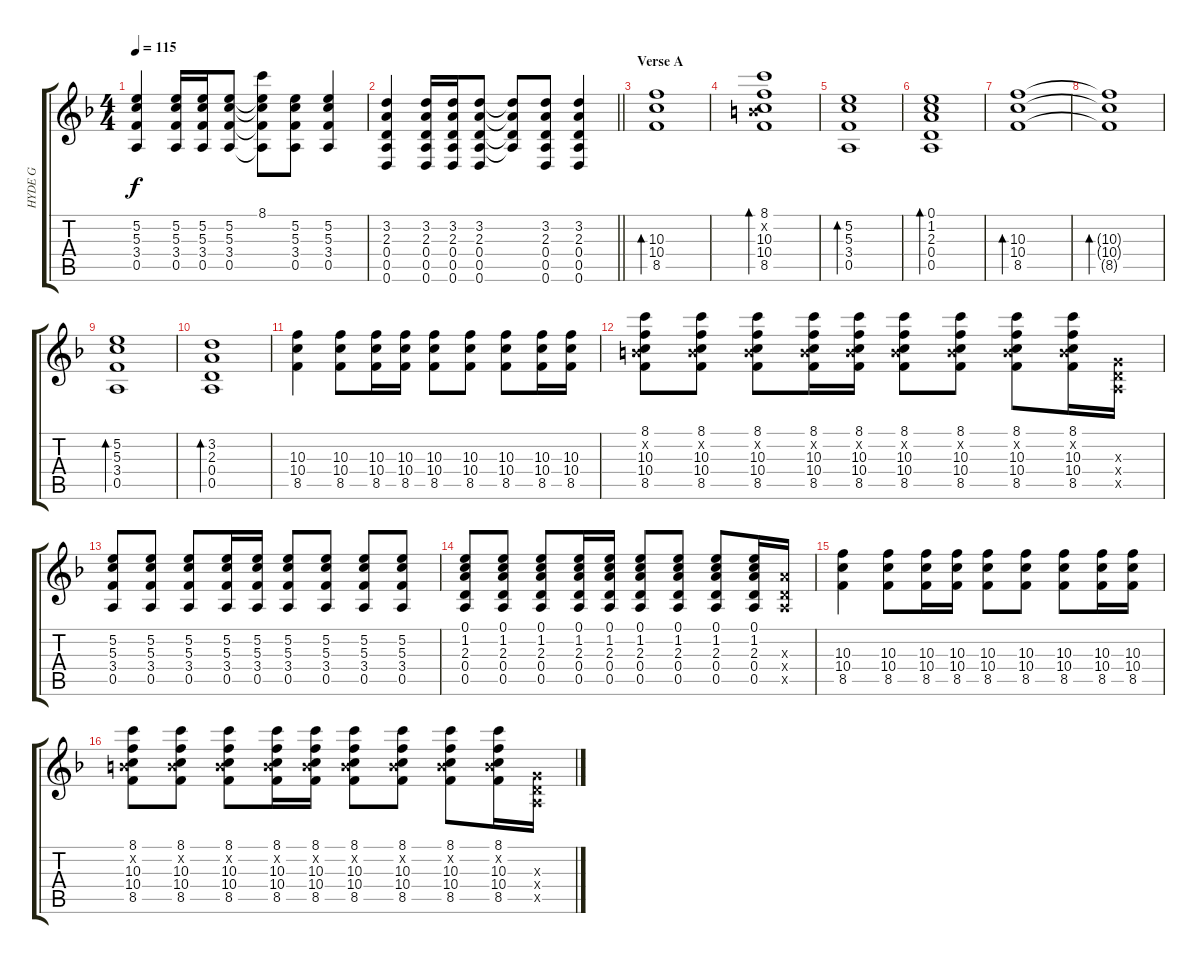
\track ("HYDE G" "HYDE G") {instrument overdrivenguitar}
\staff {score tabs}
\tuning (E4 B3 G3 D3 A2 D2) {hide}
\ts (4 4)
\tempo 115
\clef g2
\ks f
(5.2 5.3 3.4 0.5).4{dy f} (5.2 5.3 3.4 0.5).16 (5.2 5.3 3.4 0.5).16 (5.2 5.3 3.4 0.5).8 (8.1{t} 5.2{t} 5.3{t} 3.4{t} 0.5{t}).8 (5.2 5.3 3.4 0.5).8 (5.2 5.3 3.4 0.5).4 |
\barLineRight lightlight
(3.2 2.3 0.4 0.5 0.6).4 (3.2 2.3 0.4 0.5 0.6).16 (3.2 2.3 0.4 0.5 0.6).16 (3.2 2.3 0.4 0.5 0.6).8 (3.2{t} 2.3{t} 0.4{t} 0.5{t}).8 (3.2 2.3 0.4 0.5 0.6).8 (3.2 2.3 0.4 0.5 0.6).4 |
\section ("" "Verse A")
(10.3 10.4 8.5).1{bd 240} |
(8.1 0.2{x} 10.3 10.4 8.5).1{bd 240 instrument overdrivenguitar} |
(5.2 5.3 3.4 0.5).1{bd 240} |
(0.1 1.2 2.3 0.4 0.5).1{bd 240} |
(10.3 10.4 8.5).1{bd 240} |
(10.3{t} 10.4{t} 8.5{t}).1{bd 240} |
(5.2 5.3 3.4 0.5).1{bd 240} |
(3.2 2.3 0.4 0.5).1{bd 240} |
(10.3 10.4 8.5).4 (10.3 10.4 8.5).8 (10.3 10.4 8.5).16 (10.3 10.4 8.5).16 (10.3 10.4 8.5).8 (10.3 10.4 8.5).8 (10.3 10.4 8.5).8 (10.3 10.4 8.5).16 (10.3 10.4 8.5).16 |
(8.1 0.2{x} 10.3 10.4 8.5).8 (8.1 0.2{x} 10.3 10.4 8.5).8 (8.1 0.2{x} 10.3 10.4 8.5).8 (8.1 0.2{x} 10.3 10.4 8.5).16 (8.1 0.2{x} 10.3 10.4 8.5).16 (8.1 0.2{x} 10.3 10.4 8.5).8 (8.1 0.2{x} 10.3 10.4 8.5).8 (8.1 0.2{x} 10.3 10.4 8.5).8 (8.1 0.2{x} 10.3 10.4 8.5).16 (0.3{x} 0.4{x} 0.5{x}).16 |
(5.2 5.3 3.4 0.5).8 (5.2 5.3 3.4 0.5).8 (5.2 5.3 3.4 0.5).8 (5.2 5.3 3.4 0.5).16 (5.2 5.3 3.4 0.5).16 (5.2 5.3 3.4 0.5).8 (5.2 5.3 3.4 0.5).8 (5.2 5.3 3.4 0.5).8 (5.2 5.3 3.4 0.5).8 |
(0.1 1.2 2.3 0.4 0.5).8 (0.1 1.2 2.3 0.4 0.5).8 (0.1 1.2 2.3 0.4 0.5).8 (0.1 1.2 2.3 0.4 0.5).16 (0.1 1.2 2.3 0.4 0.5).16 (0.1 1.2 2.3 0.4 0.5).8 (0.1 1.2 2.3 0.4 0.5).8 (0.1 1.2 2.3 0.4 0.5).8 (0.1 1.2 2.3 0.4 0.5).16 (2.3{x} 0.4{x} 0.5{x}).16 |
(10.3 10.4 8.5).4 (10.3 10.4 8.5).8 (10.3 10.4 8.5).16 (10.3 10.4 8.5).16 (10.3 10.4 8.5).8 (10.3 10.4 8.5).8 (10.3 10.4 8.5).8 (10.3 10.4 8.5).16 (10.3 10.4 8.5).16 |
(8.1 0.2{x} 10.3 10.4 8.5).8 (8.1 0.2{x} 10.3 10.4 8.5).8 (8.1 0.2{x} 10.3 10.4 8.5).8 (8.1 0.2{x} 10.3 10.4 8.5).16 (8.1 0.2{x} 10.3 10.4 8.5).16 (8.1 0.2{x} 10.3 10.4 8.5).8 (8.1 0.2{x} 10.3 10.4 8.5).8 (8.1 0.2{x} 10.3 10.4 8.5).8 (8.1 0.2{x} 10.3 10.4 8.5).16 (0.3{x} 0.4{x} 0.5{x}).16
